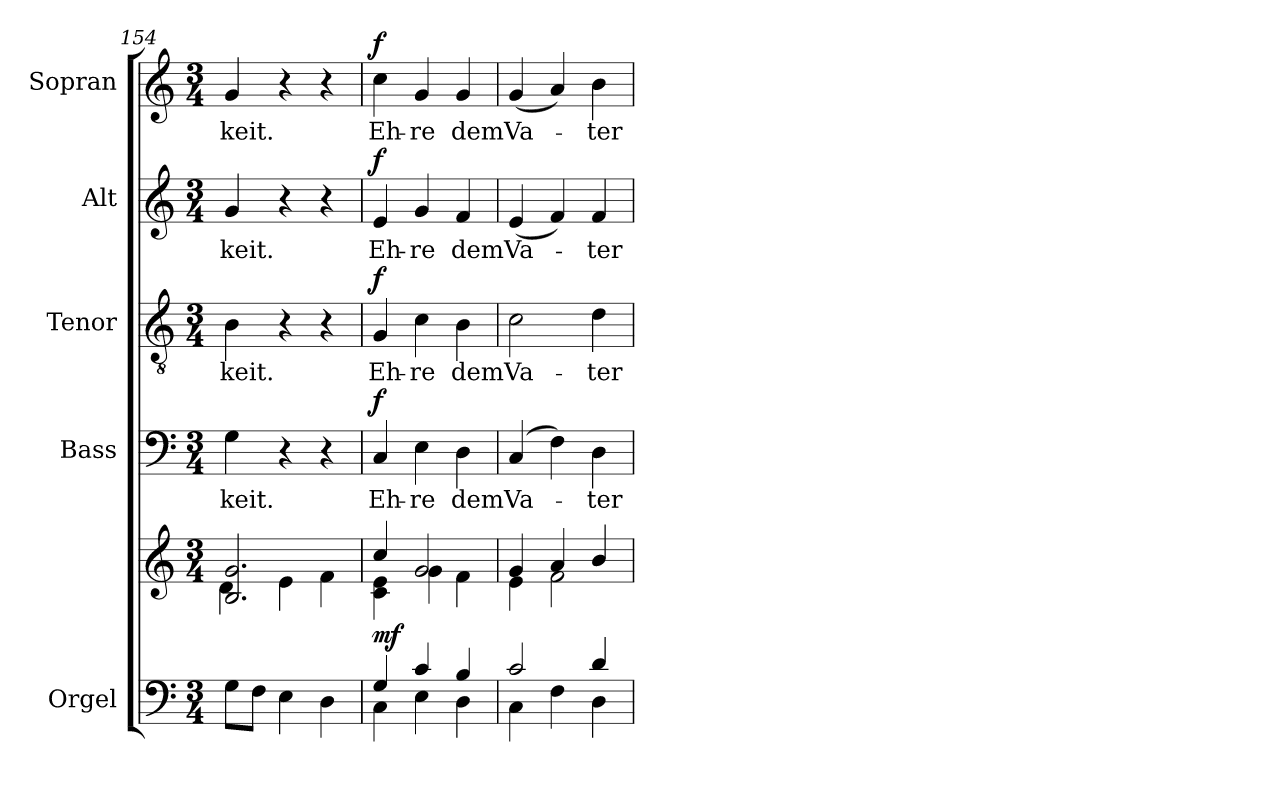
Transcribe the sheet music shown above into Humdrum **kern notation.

**kern	**kern	**dynam	**kern	**text	**dynam	**kern	**text	**dynam	**kern	**text	**dynam	**kern	**text	**dynam
*part5	*part5	*part5	*part4	*part4	*part4	*part3	*part3	*part3	*part2	*part2	*part2	*part1	*part1	*part1
*staff6	*staff5	*staff5/6	*staff4	*staff4	*staff4	*staff3	*staff3	*staff3	*staff2	*staff2	*staff2	*staff1	*staff1	*staff1
*I"Orgel	*	*	*I"Bass	*	*	*I"Tenor	*	*	*I"Alt	*	*	*I"Sopran	*	*
*I'Org.	*	*	*I'B	*	*	*I'T	*	*	*I'A	*	*	*I'S	*	*
*clefF4	*clefG2	*	*clefF4	*	*	*clefGv2	*	*	*clefG2	*	*	*clefG2	*	*
*k[]	*k[]	*	*k[]	*	*	*k[]	*	*	*k[]	*	*	*k[]	*	*
*C:	*C:	*	*C:	*	*	*C:	*	*	*C:	*	*	*C:	*	*
*M3/4	*M3/4	*	*M3/4	*	*	*M3/4	*	*	*M3/4	*	*	*M3/4	*	*
=154	=154	=154	=154	=154	=154	=154	=154	=154	=154	=154	=154	=154	=154	=154
*	*^	*	*	*	*	*	*	*	*	*	*	*	*	*
!	!	!	!	!	!LO:LY:b	!	!	!LO:LY:b	!	!	!LO:LY:b	!	!	!LO:LY:b	!
8G\L	2.B/ 2.g/	4d\	.	4G\	-keit.	.	4B\	-keit.	.	4g/	-keit.	.	4g/	-keit.	.
8F\J	.	.	.	.	.	.	.	.	.	.	.	.	.	.	.
4E\	.	4e\	.	4r	.	.	4r	.	.	4r	.	.	4r	.	.
4D\	.	4f\	.	4r	.	.	4r	.	.	4r	.	.	4r	.	.
=155	=155	=155	=155	=155	=155	=155	=155	=155	=155	=155	=155	=155	=155	=155	=155
*^	*	*	*	*	*	*	*	*	*	*	*	*	*	*	*
!	!	!	!	!LO:DY:b	!	!LO:LY:b	!LO:DY:a	!	!LO:LY:b	!LO:DY:a	!	!LO:LY:b	!LO:DY:a	!	!LO:LY:b	!LO:DY:a
4G/	4C\	4cc/	4c\ 4e\	mf	4C/	Eh-	f	4G/	Eh-	f	4e/	Eh-	f	4cc\	Eh-	f
!	!	!	!	!	!	!LO:LY:b	!	!	!LO:LY:b	!	!	!LO:LY:b	!	!	!LO:LY:b	!
4c/	4E\	2g/	4g\	.	4E\	-re	.	4c\	-re	.	4g/	-re	.	4g/	-re	.
!	!	!	!	!	!	!LO:LY:b	!	!	!LO:LY:b	!	!	!LO:LY:b	!	!	!LO:LY:b	!
4B/	4D\	.	4f\	.	4D\	dem	.	4B\	dem	.	4f/	dem	.	4g/	dem	.
=156	=156	=156	=156	=156	=156	=156	=156	=156	=156	=156	=156	=156	=156	=156	=156	=156
!	!	!	!	!	!	!LO:LY:b	!	!	!LO:LY:b	!	!	!LO:LY:b	!	!	!LO:LY:b	!
2c/	4C\	4g/	4e\	.	(4C/	Va-	.	2c\	Va-	.	(<4e/	Va-	.	(<4g/	Va-	.
.	4F\	4a/	2f\	.	4F\)	.	.	.	.	.	4f/)	.	.	4a/)	.	.
!	!	!	!	!	!	!LO:LY:b	!	!	!LO:LY:b	!	!	!LO:LY:b	!	!	!LO:LY:b	!
4d/	4D\	4b/	.	.	4D\	-ter	.	4d\	-ter	.	4f/	-ter	.	4b\	-ter	.
*v	*v	*	*	*	*	*	*	*	*	*	*	*	*	*	*	*
*	*v	*v	*	*	*	*	*	*	*	*	*	*	*	*	*
=	=	=	=	=	=	=	=	=	=	=	=	=	=	=
*-	*-	*-	*-	*-	*-	*-	*-	*-	*-	*-	*-	*-	*-	*-
